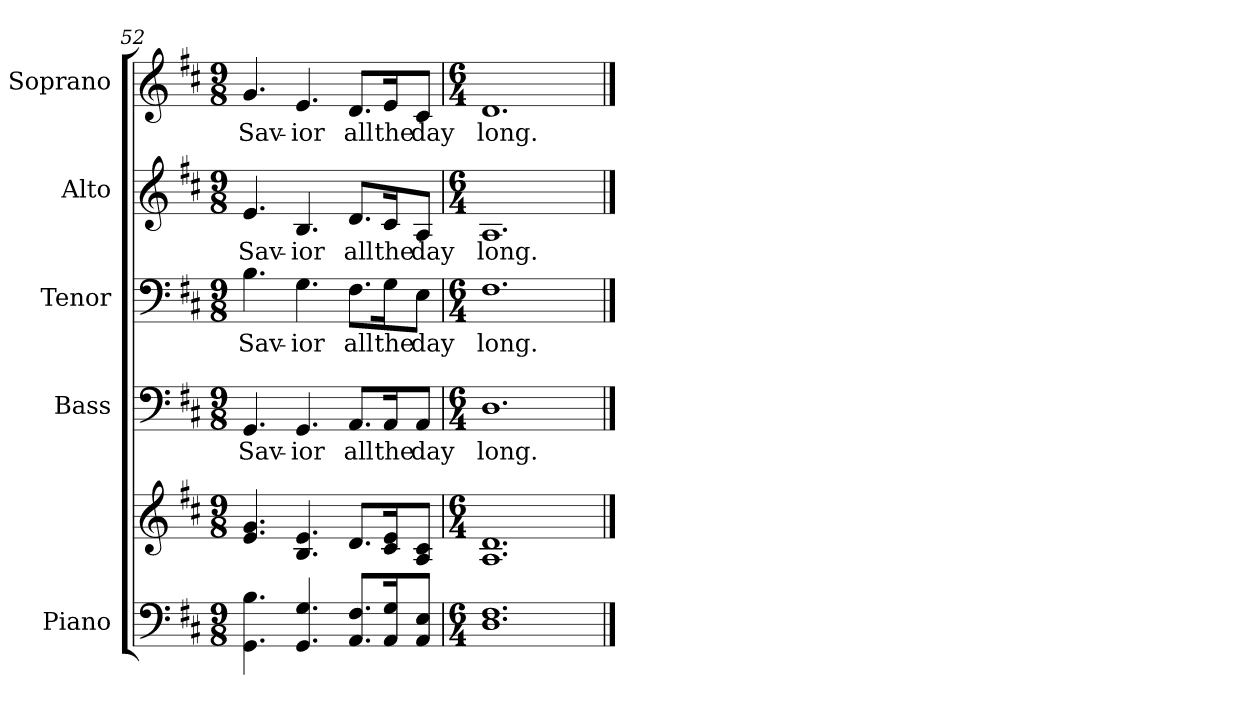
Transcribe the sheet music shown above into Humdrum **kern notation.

**kern	**kern	**kern	**text	**kern	**text	**kern	**text	**kern	**text
*part5	*part5	*part4	*part4	*part3	*part3	*part2	*part2	*part1	*part1
*staff6	*staff5	*staff4	*staff4	*staff3	*staff3	*staff2	*staff2	*staff1	*staff1
*I"Piano	*	*I"Bass	*	*I"Tenor	*	*I"Alto	*	*I"Soprano	*
*I'Pno.	*	*I'B.	*	*I'T.	*	*I'A.	*	*I'S.	*
*clefF4	*clefG2	*clefF4	*	*clefF4	*	*clefG2	*	*clefG2	*
*k[f#c#]	*k[f#c#]	*k[f#c#]	*	*k[f#c#]	*	*k[f#c#]	*	*k[f#c#]	*
*D:	*D:	*D:	*	*D:	*	*D:	*	*D:	*
*M9/8	*M9/8	*M9/8	*	*M9/8	*	*M9/8	*	*M9/8	*
=52	=52	=52	=52	=52	=52	=52	=52	=52	=52
!	!	!	!LO:LY:b:color=#000000	!	!	!	!	!	!
!	!	!	!	!	!LO:LY:b:color=#000000	!	!	!	!
!	!	!	!	!	!	!	!LO:LY:b:color=#000000	!	!
!	!	!	!	!	!	!	!	!	!LO:LY:b:color=#000000
4.GGi\ 4.Bi	4.ei/ 4.gi	4.GGi/	Sav-	4.Bi\	Sav-	4.ei/	Sav-	4.gi/	Sav-
!	!	!	!LO:LY:b:color=#000000	!	!	!	!	!	!
!	!	!	!	!	!LO:LY:b:color=#000000	!	!	!	!
!	!	!	!	!	!	!	!LO:LY:b:color=#000000	!	!
!	!	!	!	!	!	!	!	!	!LO:LY:b:color=#000000
4.GGi/ 4.Gi	4.Bi/ 4.ei	4.GGi/	-ior	4.Gi\	-ior	4.Bi/	-ior	4.ei/	-ior
!	!	!	!LO:LY:b:color=#000000	!	!	!	!	!	!
!	!	!	!	!	!LO:LY:b:color=#000000	!	!	!	!
!	!	!	!	!	!	!	!LO:LY:b:color=#000000	!	!
!	!	!	!	!	!	!	!	!	!LO:LY:b:color=#000000
8.AAi/ 8.F#i/L	8.di/L	8.AAi/L	all	8.F#i\L	all	8.di/L	all	8.di/L	all
!	!	!	!LO:LY:b:color=#000000	!	!	!	!	!	!
!	!	!	!	!	!LO:LY:b:color=#000000	!	!	!	!
!	!	!	!	!	!	!	!LO:LY:b:color=#000000	!	!
!	!	!	!	!	!	!	!	!	!LO:LY:b:color=#000000
16AAi/ 16Gi/K	16c#i/ 16ei/K	16AAi/K	the	16Gi\K	the	16c#i/K	the	16ei/K	the
!	!	!	!LO:LY:b:color=#000000	!	!	!	!	!	!
!	!	!	!	!	!LO:LY:b:color=#000000	!	!	!	!
!	!	!	!	!	!	!	!LO:LY:b:color=#000000	!	!
!	!	!	!	!	!	!	!	!	!LO:LY:b:color=#000000
8AAi/ 8Ei/J	8Ai/ 8c#i/J	8AAi/J	day	8Ei\J	day	8Ai/J	day	8c#i/J	day
!!LO:PB:g=z
=53	=53	=53	=53	=53	=53	=53	=53	=53	=53
*M6/4	*M6/4	*M6/4	*	*M6/4	*	*M6/4	*	*M6/4	*
!	!	!	!LO:LY:b:color=#000000	!	!	!	!	!	!
!	!	!	!	!	!LO:LY:b:color=#000000	!	!	!	!
!	!	!	!	!	!	!	!LO:LY:b:color=#000000	!	!
!	!	!	!	!	!	!	!	!	!LO:LY:b:color=#000000
1.Di 1.F#i	1.Ai 1.di	1.Di	long.	1.F#i	long.	1.Ai	long.	1.di	long.
==	==	==	==	==	==	==	==	==	==
*-	*-	*-	*-	*-	*-	*-	*-	*-	*-
